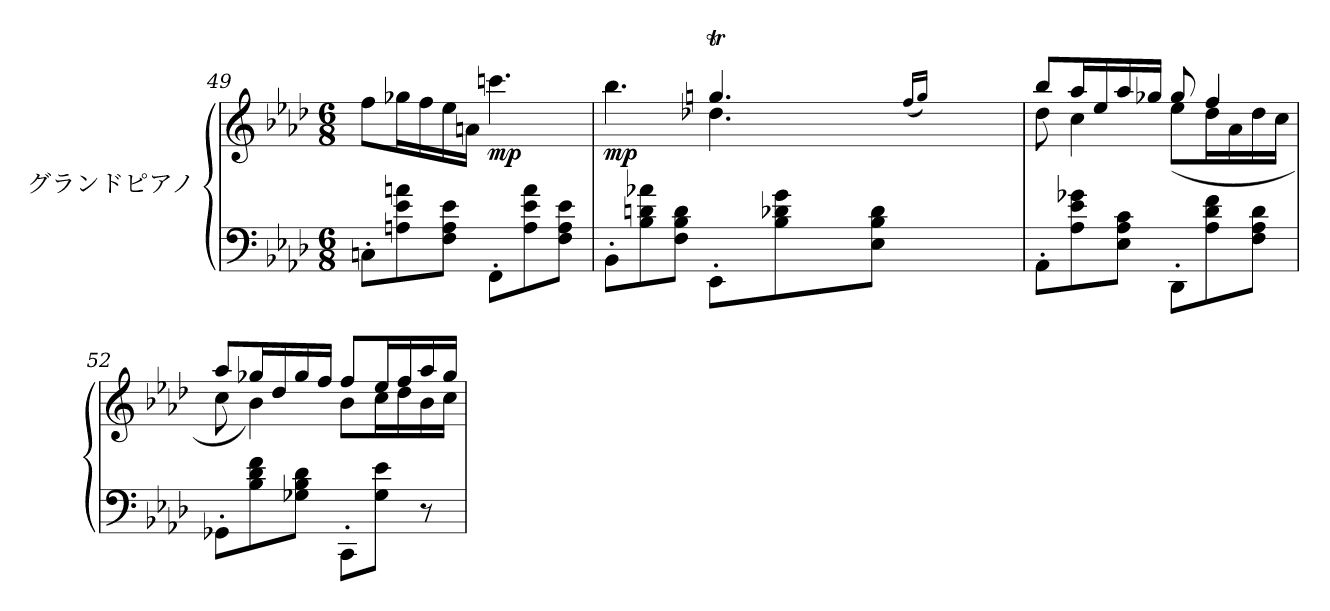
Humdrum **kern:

**kern	**kern	**dynam
*part1	*part1	*part1
*staff2	*staff1	*staff1/2
*I"グランドピアノ	*	*
!!LO:LB:g=z
*clefF4	*clefG2	*
*k[b-e-a-d-]	*k[b-e-a-d-]	*
*M6/8	*M6/8	*
=49	=49	=49
8Cn'\L	8ff\L	.
8An\ 8e-\ 8an\	16gg-X\L	.
.	16ff\	.
8F\ 8A\ 8e-\J	16ee-\	.
.	16an\JJ	.
!	!	!LO:DY:b
8FF'\L	4.cccn\	mp
8A\ 8e-\ 8a\	.	.
8F\ 8A\ 8e-\J	.	.
=50	=50	=50
*	*^	*
*	*	*^	*
!	!	!	!	!LO:DY:b
8BB-'\L	4.bb-\	4.rffyy	4.reyy	mp
8B-\ 8dn\ 8a-X\	.	.	.	.
8F\ 8B-\ 8d\J	.	.	.	.
*	*	*	*Xtuplet	*
8EE-'\L	4.ggnt/	4.dd-X\	24gg!LLyy	.
.	.	.	24aa-!yy	.
.	.	.	24gg!yy	.
8B-\ 8d-X\ 8g\	.	.	40aa-!Lyy	.
.	.	.	40gg!yy	.
.	.	.	40aa-!yy	.
.	.	.	40gg!yy	.
.	.	.	40aa-!Jyy	.
8E-\ 8B-\ 8d-\J	.	.	24ggTTT!yy	.
.	.	.	24ff!yy	.
.	.	.	24gg!JJyy	.
*	*v	*v	*v	*
.	(<16qff/LL	.
.	16qgg/JJ)	.
=51	=51	=51
*	*^	*
8AA-'\L	8bb-/L	8dd-\	.
8A-\ 8e-\ 8g-X\	16aa-/L	4cc\	.
.	16ee-/	.	.
8E-\ 8A-\ 8c\J	16aa-/	.	.
.	16gg-X/JJ	.	.
8DD-'\L	8gg-/	(<8ee-\L	.
8A-\ 8d-\ 8f\	4ff/	16dd-\L	.
.	.	16a-\	.
8F\ 8A-\ 8d-\J	.	16dd-\	.
.	.	16cc\JJ	.
=52	=52	=52	=52
8GG-X'\L	8aa-/L	8cc\	.
8B-\ 8d-\ 8f\	16gg-X/L	4b-\)	.
.	16dd-/	.	.
8G-X\ 8B-\ 8d-\J	16gg-/	.	.
.	16ff/JJ	.	.
8CC'\L	8ff/L	8b-\L	.
8G-\ 8e-\J	16ee-/L	16cc\L	.
.	16ff/	16dd-\	.
8r	16aa-/	16b-\	.
.	16gg-/JJ	16cc\JJ	.
*	*v	*v	*
=	=	=
*-	*-	*-
